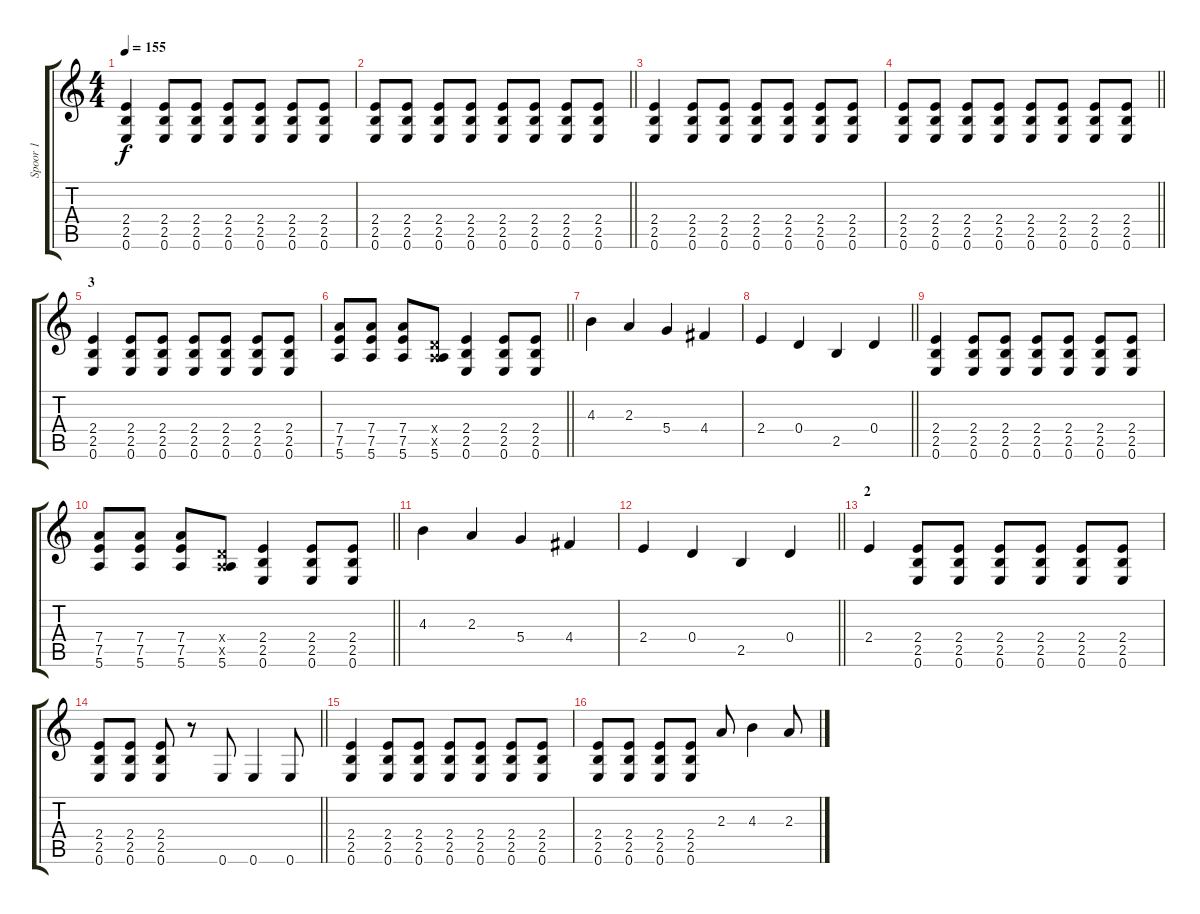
\track ("Spoor 1" "Spoor 1") {instrument overdrivenguitar}
\staff {score tabs}
\tuning (E4 B3 G3 D3 A2 E2) {hide}
\ts (4 4)
\tempo 155
\clef g2
\ks c
(2.4 2.5 0.6).4{dy f} (2.4 2.5 0.6).8 (2.4 2.5 0.6).8 (2.4 2.5 0.6).8 (2.4 2.5 0.6).8 (2.4 2.5 0.6).8 (2.4 2.5 0.6).8 |
\barLineRight lightlight
(2.4 2.5 0.6).8 (2.4 2.5 0.6).8 (2.4 2.5 0.6).8 (2.4 2.5 0.6).8 (2.4 2.5 0.6).8 (2.4 2.5 0.6).8 (2.4 2.5 0.6).8 (2.4 2.5 0.6).8 |
(2.4 2.5 0.6).4 (2.4 2.5 0.6).8 (2.4 2.5 0.6).8 (2.4 2.5 0.6).8 (2.4 2.5 0.6).8 (2.4 2.5 0.6).8 (2.4 2.5 0.6).8 |
\barLineRight lightlight
(2.4 2.5 0.6).8 (2.4 2.5 0.6).8 (2.4 2.5 0.6).8 (2.4 2.5 0.6).8 (2.4 2.5 0.6).8 (2.4 2.5 0.6).8 (2.4 2.5 0.6).8 (2.4 2.5 0.6).8 |
\section ("" "3")
(2.4 2.5 0.6).4 (2.4 2.5 0.6).8 (2.4 2.5 0.6).8 (2.4 2.5 0.6).8 (2.4 2.5 0.6).8 (2.4 2.5 0.6).8 (2.4 2.5 0.6).8 |
\barLineRight lightlight
(7.4 7.5 5.6).8 (7.4 7.5 5.6).8 (7.4 7.5 5.6).8 (0.4{x} 0.5{x} 5.6).8 (2.4 2.5 0.6).4 (2.4 2.5 0.6).8 (2.4 2.5 0.6).8 |
4.3.4 2.3.4 5.4.4 4.4.4 |
\barLineRight lightlight
2.4.4 0.4.4 2.5.4 0.4.4 |
(2.4 2.5 0.6).4 (2.4 2.5 0.6).8 (2.4 2.5 0.6).8 (2.4 2.5 0.6).8 (2.4 2.5 0.6).8 (2.4 2.5 0.6).8 (2.4 2.5 0.6).8 |
\barLineRight lightlight
(7.4 7.5 5.6).8 (7.4 7.5 5.6).8 (7.4 7.5 5.6).8 (0.4{x} 0.5{x} 5.6).8 (2.4 2.5 0.6).4 (2.4 2.5 0.6).8 (2.4 2.5 0.6).8 |
4.3.4 2.3.4 5.4.4 4.4.4 |
\barLineRight lightlight
2.4.4 0.4.4 2.5.4 0.4.4 |
\section ("" "2")
2.4.4 (2.4 2.5 0.6).8 (2.4 2.5 0.6).8 (2.4 2.5 0.6).8 (2.4 2.5 0.6).8 (2.4 2.5 0.6).8 (2.4 2.5 0.6).8 |
\barLineRight lightlight
(2.4 2.5 0.6).8 (2.4 2.5 0.6).8 (2.4 2.5 0.6).8 r.8 0.6.8 0.6.4 0.6.8 |
(2.4 2.5 0.6).4 (2.4 2.5 0.6).8 (2.4 2.5 0.6).8 (2.4 2.5 0.6).8 (2.4 2.5 0.6).8 (2.4 2.5 0.6).8 (2.4 2.5 0.6).8 |
(2.4 2.5 0.6).8 (2.4 2.5 0.6).8 (2.4 2.5 0.6).8 (2.4 2.5 0.6).8 2.3.8 4.3.4 2.3.8
